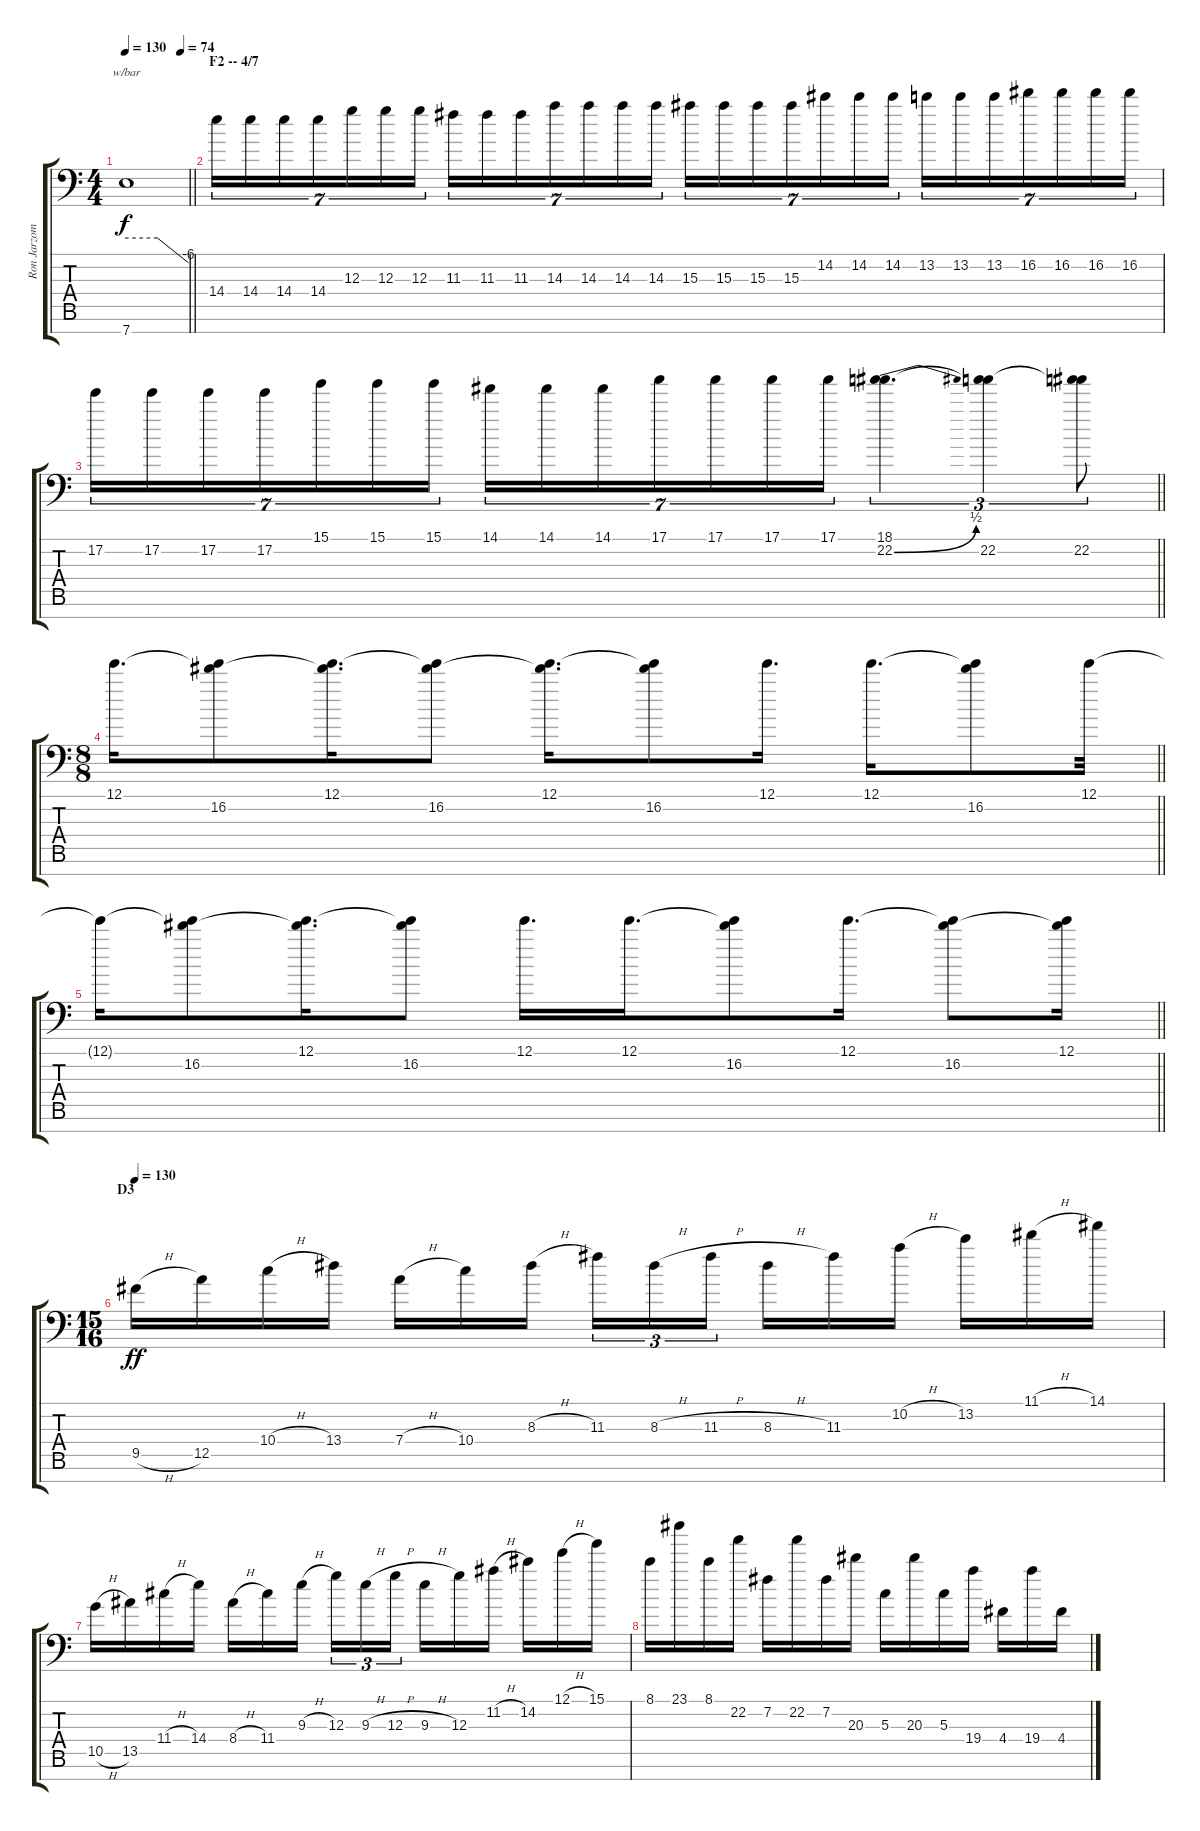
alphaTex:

\track ("Ron Jarzombek Lead 2" "Ron Jarzom") {instrument distortionguitar}
\staff {score tabs}
\tuning (E4 B3 G3 D3 A2 E2 A1) {hide}
\ts (4 4)
\tempo 130
\tempo (74 0.875)
\clef f4
\barLineRight lightlight
\ks c
7.7.1{tbe (custom default 0 0 30 0 60 -24) dy f} |
\section ("" "F2 -- 4/7")
14.4.16{tu (7 4)} 14.4.16{tu (7 4)} 14.4.16{tu (7 4)} 14.4.16{tu (7 4)} 12.3.16{tu (7 4)} 12.3.16{tu (7 4)} 12.3.16{tu (7 4)} 11.3.16{tu (7 4)} 11.3.16{tu (7 4)} 11.3.16{tu (7 4)} 14.3.16{tu (7 4)} 14.3.16{tu (7 4)} 14.3.16{tu (7 4)} 14.3.16{tu (7 4)} 15.3.16{tu (7 4)} 15.3.16{tu (7 4)} 15.3.16{tu (7 4)} 15.3.16{tu (7 4)} 14.2.16{tu (7 4)} 14.2.16{tu (7 4)} 14.2.16{tu (7 4)} 13.2.16{tu (7 4)} 13.2.16{tu (7 4)} 13.2.16{tu (7 4)} 16.2.16{tu (7 4)} 16.2.16{tu (7 4)} 16.2.16{tu (7 4)} 16.2.16{tu (7 4)} |
\barLineRight lightlight
17.2.16{tu (7 4)} 17.2.16{tu (7 4)} 17.2.16{tu (7 4)} 17.2.16{tu (7 4)} 15.1.16{tu (7 4)} 15.1.16{tu (7 4)} 15.1.16{tu (7 4)} 14.1.16{tu (7 4)} 14.1.16{tu (7 4)} 14.1.16{tu (7 4)} 17.1.16{tu (7 4)} 17.1.16{tu (7 4)} 17.1.16{tu (7 4)} 17.1.16{tu (7 4)} (18.1 22.2{be (bend 0 0 60 2)}).4{d tu (3 2)} (18.1{t} 22.2).4{tu (3 2)} (18.1{t} 22.2).8{tu (3 2)} |
\ts (8 8)
\barLineRight lightlight
12.1.16{d} (12.1{t} 16.2).8 (12.1 16.2{t}).16{d} (12.1{t} 16.2).8 (12.1 16.2{t}).16{d} (12.1{t} 16.2).8 12.1.16{d} 12.1.16{d} (12.1{t} 16.2).8 12.1.32 |
\barLineRight lightlight
12.1{t}.16 (12.1{t} 16.2).8 (12.1 16.2{t}).16{d} (12.1{t} 16.2).8 12.1.16{d} 12.1.16{d} (12.1{t} 16.2).8 12.1.16{d} (12.1{t} 16.2).8 (12.1 16.2{t}).16 |
\ts (15 16)
\section ("" "D3")
\tempo 130
9.5{h}.16{dy ff} 12.5.16 10.4{h}.16 13.4.16 7.4{h}.16 10.4.16 8.3{h}.16{beam splitsecondary} 11.3.16{tu (3 2)} 8.3{h}.16{tu (3 2)} 11.3{h}.16{tu (3 2)} 8.3{h}.16 11.3.16 10.2{h}.16 13.2.16 11.1{h}.16 14.1.16 |
10.5{h}.16 13.5.16 11.4{h}.16 14.4.16 8.4{h}.16 11.4.16 9.3{h}.16{beam splitsecondary} 12.3.16{tu (3 2)} 9.3{h}.16{tu (3 2)} 12.3{h}.16{tu (3 2)} 9.3{h}.16 12.3.16 11.2{h}.16 14.2.16 12.1{h}.16 15.1.16 |
8.1.16 23.1.16 8.1.16 22.2.16 7.2.16 22.2.16 7.2.16 20.3.16 5.3.16 20.3.16 5.3.16 19.4.16 4.4.16 19.4.16 4.4.16
